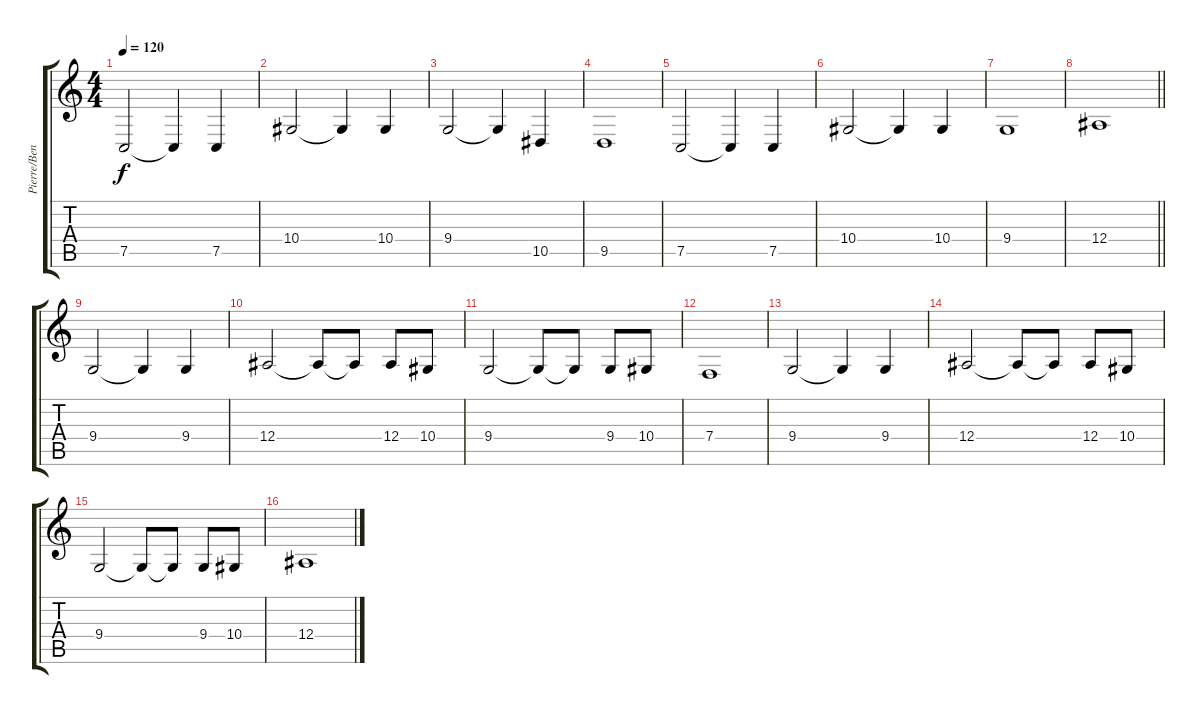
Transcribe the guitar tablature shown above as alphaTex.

\track ("Pierre/Benjamin" "Pierre/Ben") {instrument lead6voice}
\staff {score tabs}
\tuning (C4 G3 Eb3 Bb2 F2 C2) {hide}
\ts (4 4)
\tempo 120
\clef g2
\ks c
7.5.2{dy f} 7.5{t}.4 7.5.4 |
10.4.2 10.4{t}.4 10.4.4 |
9.4.2 9.4{t}.4 10.5.4 |
9.5.1 |
7.5.2 7.5{t}.4 7.5.4 |
10.4.2 10.4{t}.4 10.4.4 |
9.4.1 |
\barLineRight lightlight
12.4.1 |
9.4.2 9.4{t}.4 9.4.4 |
12.4.2 12.4{t}.8 12.4{t}.8 12.4.8 10.4.8 |
9.4.2 9.4{t}.8 9.4{t}.8 9.4.8 10.4.8 |
7.4.1 |
9.4.2 9.4{t}.4 9.4.4 |
12.4.2 12.4{t}.8 12.4{t}.8 12.4.8 10.4.8 |
9.4.2 9.4{t}.8 9.4{t}.8 9.4.8 10.4.8 |
12.4.1
